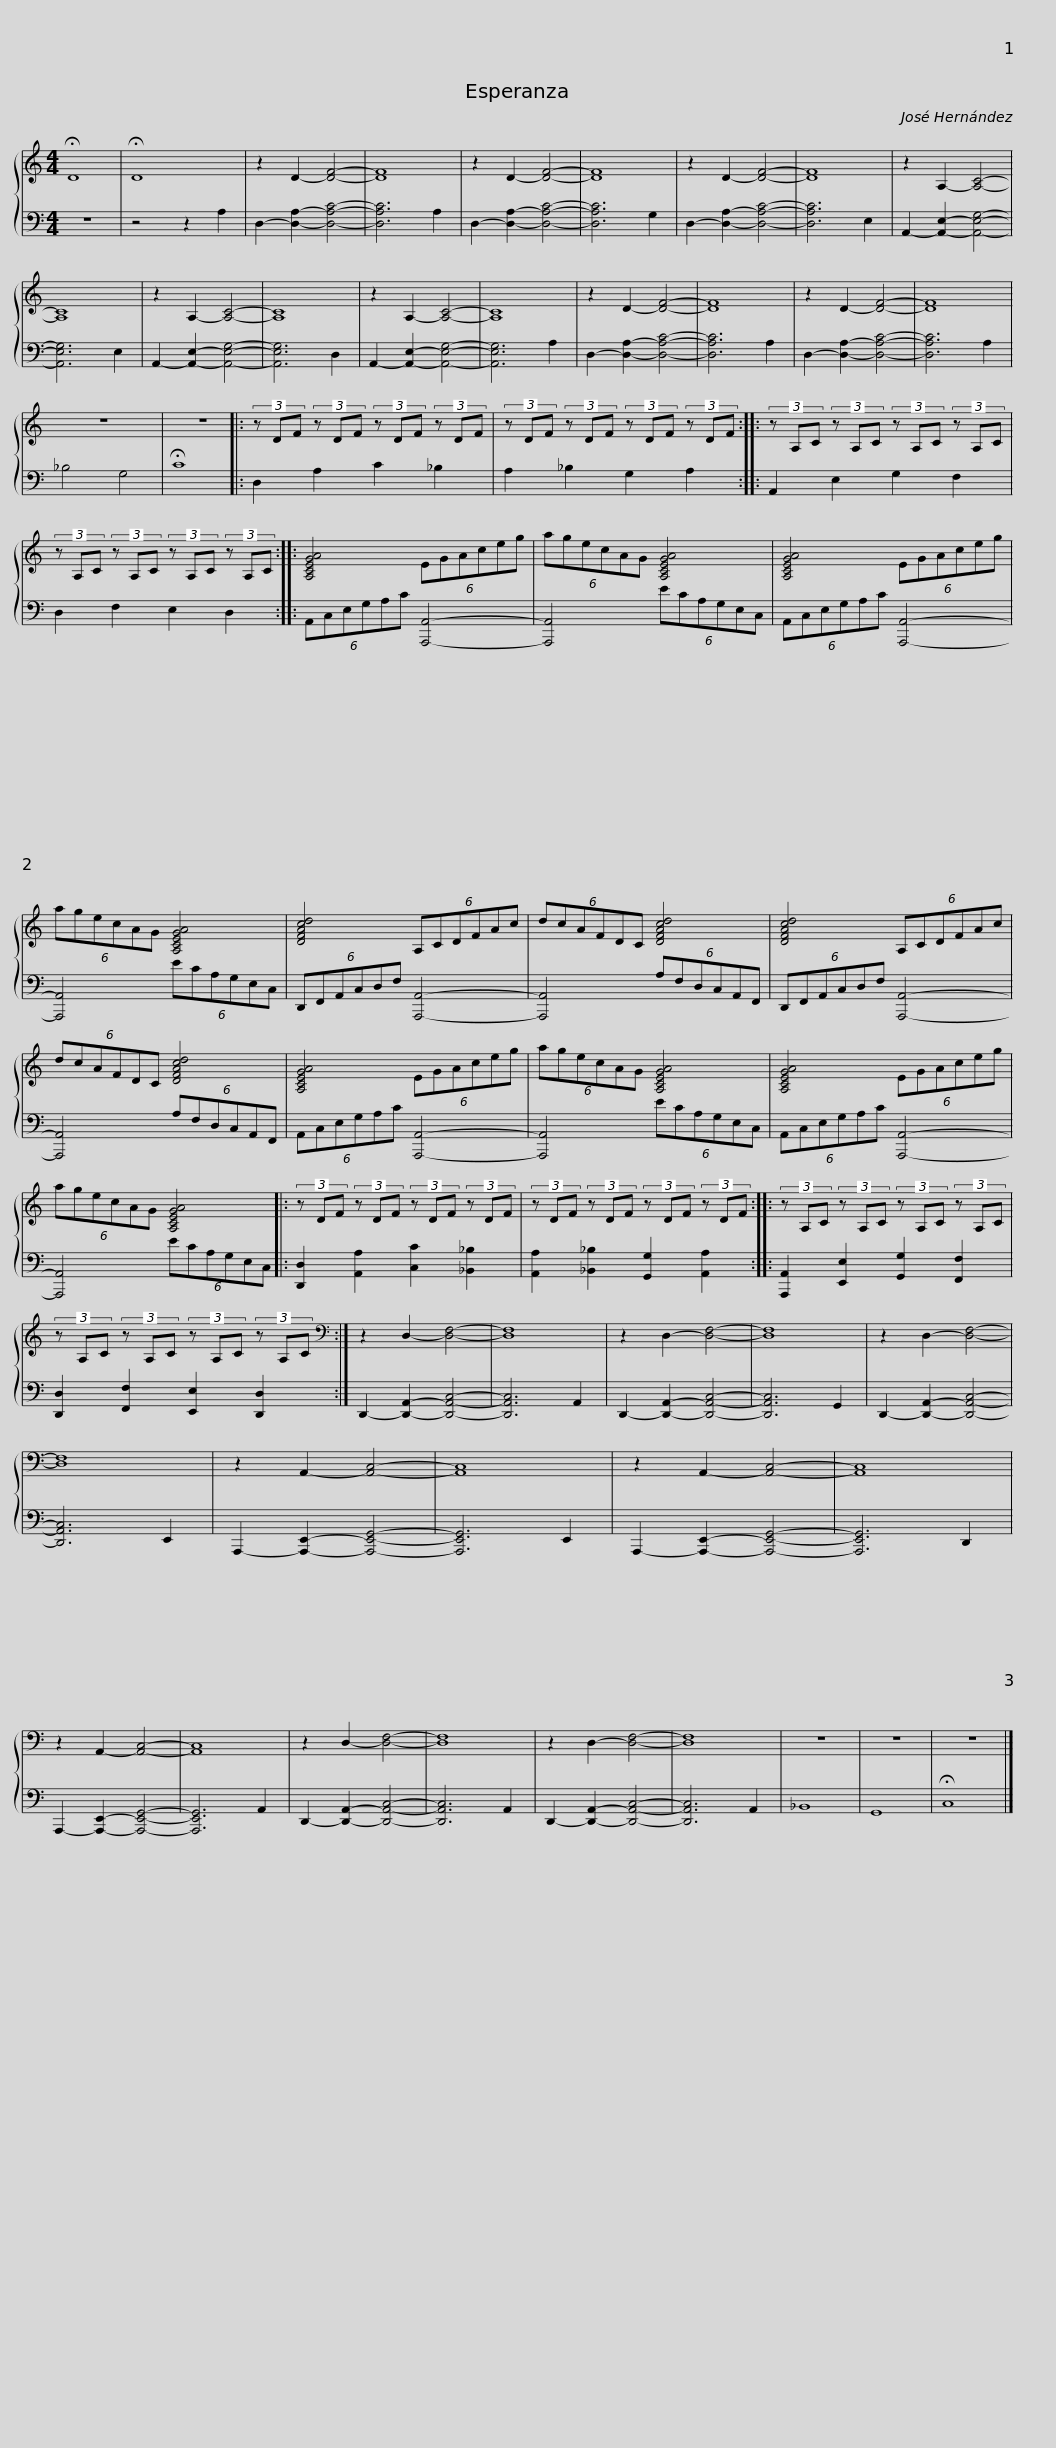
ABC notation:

X:1
%%score { 1 | 2 }
L:1/8
M:4/4
I:linebreak $
K:C
V:1 treble
V:2 bass
V:1
 !fermata!D8 | !fermata!D8 | z2 D2- [DF]4- | [DF]8 | z2 D2- [DF]4- | %5
 [DF]8 | z2 D2- [DF]4- | [DF]8 | z2 A,2- [A,C]4- | [A,C]8 | %10
 z2 A,2- [A,C]4- |$ [A,C]8 | z2 A,2- [A,C]4- | [A,C]8 | z2 D2- [DF]4- | %15
 [DF]8 | z2 D2- [DF]4- | [DF]8 | z8 | z8 |: %20
 (3z DF (3z DF (3z DF (3z DF |$ (3z DF (3z DF (3z DF (3z DF :: (3z A,C (3z A,C (3z A,C (3z A,C | (3z A,C (3z A,C (3z A,C (3z A,C ::$ [A,CEGA]4 (6:4:6EGAceg | %25
 (6:4:6agecAG [A,CEGA]4 | [A,CEGA]4 (6:4:6EGAceg |$ (6:4:6agecAG [A,CEGA]4 | [DFAcd]4 (6:4:6A,CDFAc | (6:4:6dcAFDC [DFAcd]4 |$ %30
 [DFAcd]4 (6:4:6A,CDFAc | (6:4:6dcAFDC [DFAcd]4 | [A,CEGA]4 (6:4:6EGAceg |$ (6:4:6agecAG [A,CEGA]4 | [A,CEGA]4 (6:4:6EGAceg | %35
 (6:4:6agecAG [A,CEGA]4 |:$ (3z DF (3z DF (3z DF (3z DF | (3z DF (3z DF (3z DF (3z DF :: (3z A,C (3z A,C (3z A,C (3z A,C |$ (3z A,C (3z A,C (3z A,C (3z A,C :| %40
[K:bass] z2 D,2- [D,F,]4- | [D,F,]8 | z2 D,2- [D,F,]4- | [D,F,]8 | z2 D,2- [D,F,]4- | %45
 [D,F,]8 | z2 A,,2- [A,,C,]4- |$ [A,,C,]8 | z2 A,,2- [A,,C,]4- | [A,,C,]8 | %50
 z2 A,,2- [A,,C,]4- | [A,,C,]8 | z2 D,2- [D,F,]4- | [D,F,]8 | z2 D,2- [D,F,]4- | %55
 [D,F,]8 | z8 | z8 | z8 |] %59
V:2
 z8 | z4 z2 A,2 | D,2- [D,A,]2- [D,A,C]4- | [D,A,C]6 A,2 | D,2- [D,A,]2- [D,A,C]4- | %5
 [D,A,C]6 G,2 | D,2- [D,A,]2- [D,A,C]4- | [D,A,C]6 E,2 | A,,2- [A,,E,]2- [A,,E,G,]4- | [A,,E,G,]6 E,2 | %10
 A,,2- [A,,E,]2- [A,,E,G,]4- |$ [A,,E,G,]6 D,2 | A,,2- [A,,E,]2- [A,,E,G,]4- | [A,,E,G,]6 A,2 | D,2- [D,A,]2- [D,A,C]4- | %15
 [D,A,C]6 A,2 | D,2- [D,A,]2- [D,A,C]4- | [D,A,C]6 A,2 | _B,4 G,4 | !fermata!C8 |: %20
 D,2 A,2 C2 _B,2 |$ A,2 _B,2 G,2 A,2 :: A,,2 E,2 G,2 F,2 | D,2 F,2 E,2 D,2 ::$ (6:4:6A,,C,E,G,A,C [A,,,A,,]4- | %25
 [A,,,A,,]4 (6:4:6ECA,G,E,C, | (6:4:6A,,C,E,G,A,C [A,,,A,,]4- |$ [A,,,A,,]4 (6:4:6ECA,G,E,C, | (6:4:6D,,F,,A,,C,D,F, [A,,,A,,]4- | [A,,,A,,]4 (6:4:6A,F,D,C,A,,F,, |$ %30
 (6:4:6D,,F,,A,,C,D,F, [A,,,A,,]4- | [A,,,A,,]4 (6:4:6A,F,D,C,A,,F,, | (6:4:6A,,C,E,G,A,C [A,,,A,,]4- |$ [A,,,A,,]4 (6:4:6ECA,G,E,C, | (6:4:6A,,C,E,G,A,C [A,,,A,,]4- | %35
 [A,,,A,,]4 (6:4:6ECA,G,E,C, |:$ [D,,D,]2 [A,,A,]2 [C,C]2 [_B,,_B,]2 | [A,,A,]2 [_B,,_B,]2 [G,,G,]2 [A,,A,]2 :: [A,,,A,,]2 [E,,E,]2 [G,,G,]2 [F,,F,]2 |$ [D,,D,]2 [F,,F,]2 [E,,E,]2 [D,,D,]2 :| %40
 D,,2- [D,,A,,]2- [D,,A,,C,]4- | [D,,A,,C,]6 A,,2 | D,,2- [D,,A,,]2- [D,,A,,C,]4- | [D,,A,,C,]6 G,,2 | D,,2- [D,,A,,]2- [D,,A,,C,]4- | %45
 [D,,A,,C,]6 E,,2 | A,,,2- [A,,,E,,]2- [A,,,E,,G,,]4- |$ [A,,,E,,G,,]6 E,,2 | A,,,2- [A,,,E,,]2- [A,,,E,,G,,]4- | [A,,,E,,G,,]6 D,,2 | %50
 A,,,2- [A,,,E,,]2- [A,,,E,,G,,]4- | [A,,,E,,G,,]6 A,,2 | D,,2- [D,,A,,]2- [D,,A,,C,]4- | [D,,A,,C,]6 A,,2 | D,,2- [D,,A,,]2- [D,,A,,C,]4- | %55
 [D,,A,,C,]6 A,,2 | _B,,8 | G,,8 | !fermata!C,8 |] %59
